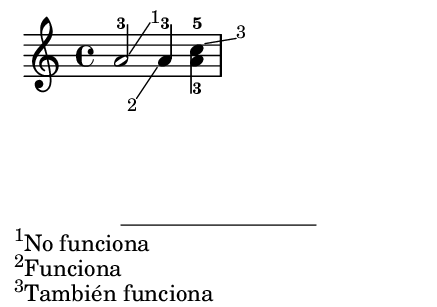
%% Generated by lilypond-book
%% Options: [exampleindent=10.16\mm,indent=0\mm,line-width=160\mm,papersize="a8landscape",quote]
\include "lilypond-book-preamble.ly"


% ****************************************************************
% Start cut-&-pastable-section
% ****************************************************************

#(ly:set-option 'eps-box-padding 3.000000)



\paper {
  #(set-paper-size "a8landscape")
  indent = 0\mm
  line-width = 160\mm
  % offset the left padding, also add 1mm as lilypond creates cropped
  % images with a little space on the right
  line-width = #(- line-width (* mm  3.000000) (* mm 1))
  line-width = 160\mm - 2.0 * 10.16\mm
  % offset the left padding, also add 1mm as lilypond creates cropped
  % images with a little space on the right
  line-width = #(- line-width (* mm  3.000000) (* mm 1))
}

\layout {
  
}




% ****************************************************************
% ly snippet:
% ****************************************************************
\sourcefileline 1516
\book {
  \header { tagline = ##f }
  \relative c'' {
    \footnote #'(2 . 3) "No funciona" <a-3>2
    <\footnote #'(-2 . -3) "Funciona" a-3>4
    <a-3 \footnote #'(3 . 1/2) "También funciona" c-5>4
  }
}



% ****************************************************************
% end ly snippet
% ****************************************************************
